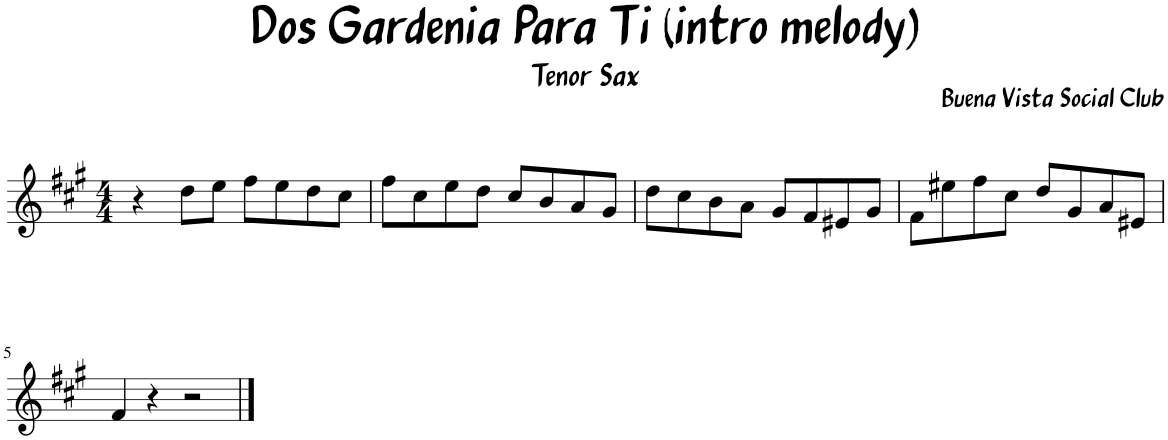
**kern
*part1
*staff1
*I"Piano
*I'Pno.
*clefG2
*k[f#c#g#]
*M4/4
=1
4r
8dd\L
8ee\J
8ff#\L
8ee\
8dd\
8cc#\J
=2
8ff#\L
8cc#\
8ee\
8dd\J
8cc#/L
8b/
8a/
8g#/J
=3
8dd\L
8cc#\
8b\
8a\J
8g#/L
8f#/
8e#X/
8g#/J
=4
8f#\L
8ee#X\
8ff#\
8cc#\J
8dd/L
8g#/
8a/
8e#X/J
!!LO:LB:g=z
=5
4f#/
4r
2r
==
*-
